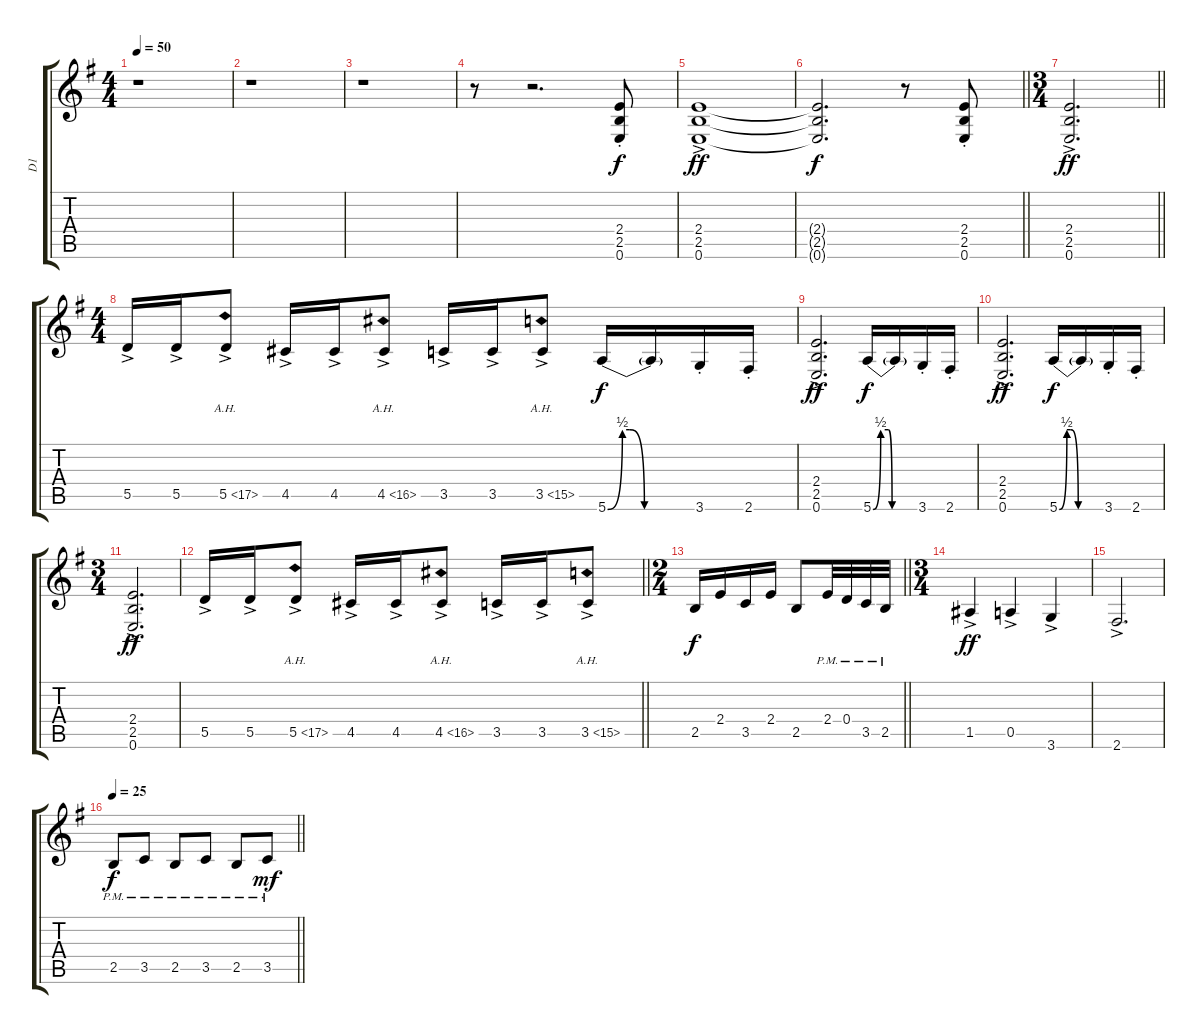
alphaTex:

\track ("D1" "D1") {instrument distortionguitar}
\staff {score tabs}
\tuning (E4 B3 G3 D3 A2 E2) {hide}
\ts (4 4)
\tempo 50
\clef g2
\ks g
r.1{dy f instrument distortionguitar} |
r.1 |
r.1 |
r.8 r.2{d} (2.4{st} 2.5{st} 0.6{st}).8 |
(2.4{ac} 2.5{ac} 0.6{ac}).1{dy ff} |
\barLineRight lightlight
(2.4{t} 2.5{t} 0.6{t}).2{d dy f} r.8 (2.4{st} 2.5{st} 0.6{st}).8 |
\ts (3 4)
\barLineRight lightlight
(2.4{ac} 2.5{ac} 0.6{ac}).2{d dy ff} |
\ts (4 4)
5.5{ac}.16 5.5{ac}.16 5.5{ah 12 ac}.8 4.5{ac}.16 4.5{ac}.16 4.5{ah 12 ac}.8 3.5{ac}.16 3.5{ac}.16 3.5{ah 12 ac}.8 5.6{be (custom 0 0 10 2 15 2 25 0 60 0)}.16{dy f} 5.6{t}.16 3.6{st}.16 2.6{st}.16 |
(2.4{ac} 2.5{ac} 0.6{ac}).2{d dy ff} 5.6{be (custom 0 0 10 2 20 2 25 0 60 0)}.16{dy f} 5.6{t}.16 3.6{st}.16 2.6{st}.16 |
(2.4{ac} 2.5{ac} 0.6{ac}).2{d dy ff} 5.6{be (custom 0 0 10 2 15 2 25 0 60 0)}.16{dy f} 5.6{t}.16 3.6{st}.16 2.6{st}.16 |
\ts (3 4)
(2.4{ac} 2.5{ac} 0.6{ac}).2{d dy ff} |
\barLineRight lightlight
5.5{ac}.16 5.5{ac}.16 5.5{ah 12 ac}.8 4.5{ac}.16 4.5{ac}.16 4.5{ah 12 ac}.8 3.5{ac}.16 3.5{ac}.16 3.5{ah 12 ac}.8 |
\ts (2 4)
\barLineRight lightlight
2.5.16{dy f} 2.4.16 3.5.16 2.4.16 2.5.8 2.4{pm}.32 0.4{pm}.32 3.5{pm}.32 2.5{pm}.32 |
\ts (3 4)
1.5{ac}.4{dy ff} 0.5{ac}.4 3.6{ac}.4 |
2.6{ac}.2{d} |
\tempo 25
\barLineRight lightlight
2.5{pm}.8{dy f} 3.5{pm}.8 2.5{pm}.8 3.5{pm}.8 2.5{pm}.8 3.5{pm}.8{dy mf}
